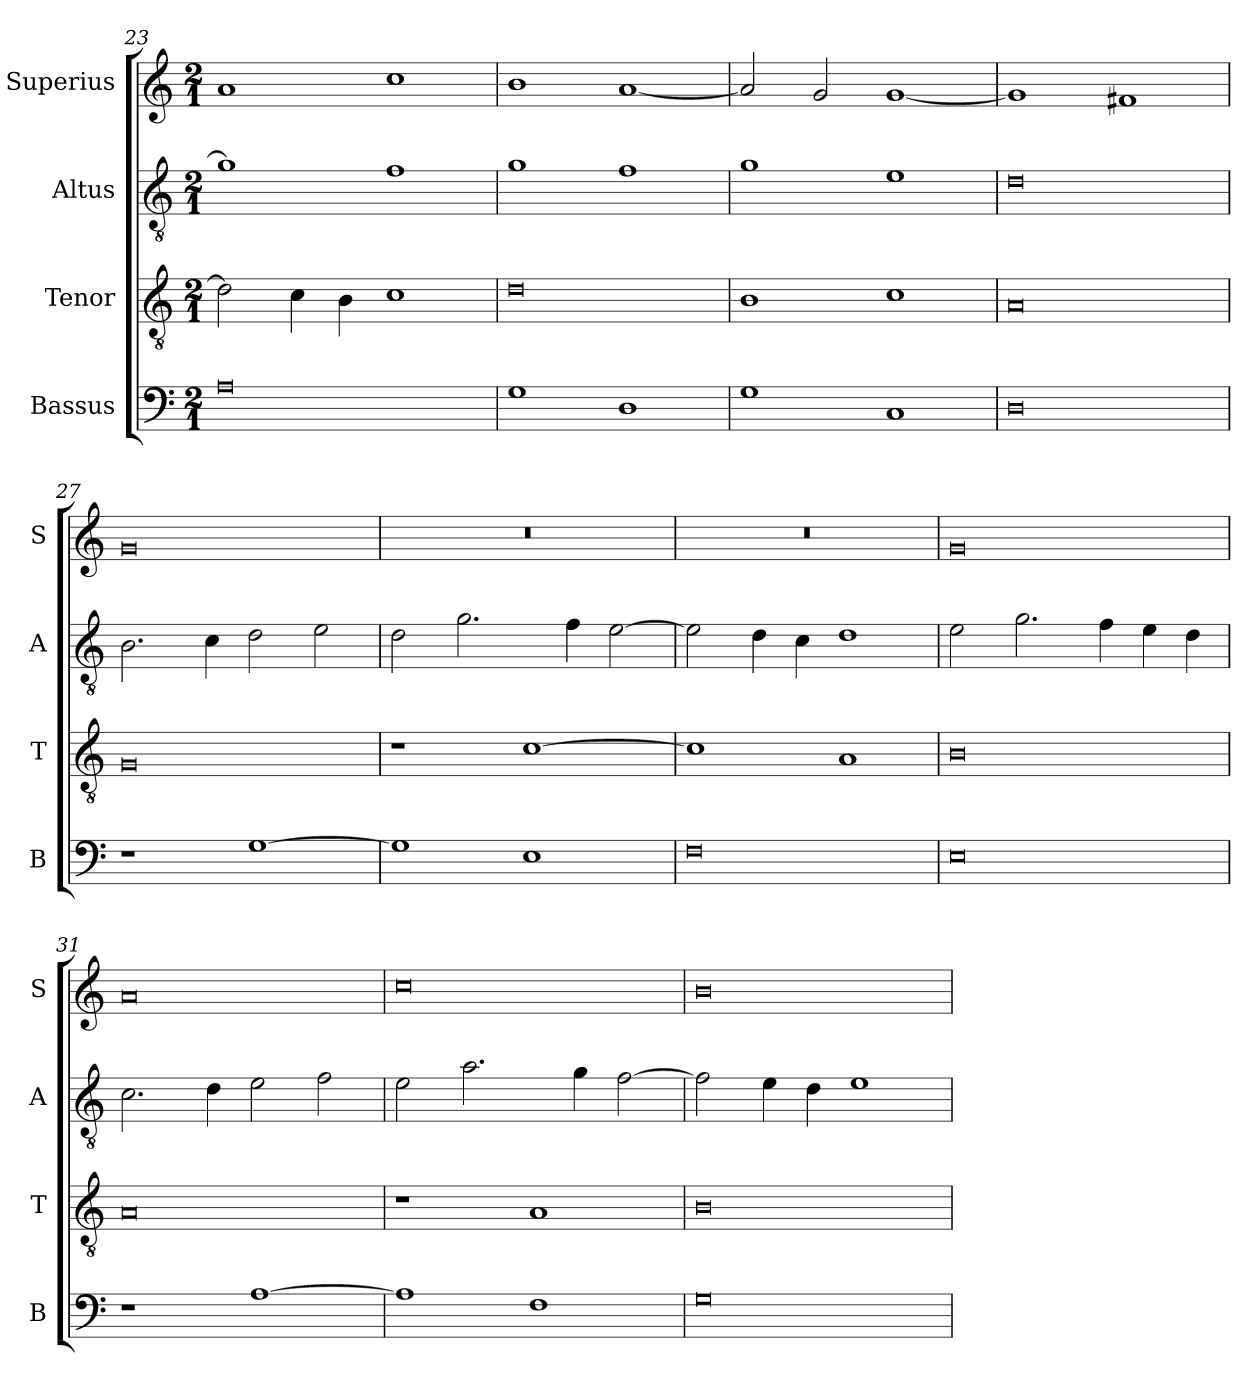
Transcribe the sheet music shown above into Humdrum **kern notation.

**kern	**kern	**kern	**kern
*part4	*part3	*part2	*part1
*staff4	*staff3	*staff2	*staff1
*I"Bassus	*I"Tenor	*I"Altus	*I"Superius
*I'B	*I'T	*I'A	*I'S
*clefF4	*clefGv2	*clefGv2	*clefG2
*k[]	*k[]	*k[]	*k[]
*M2/1	*M2/1	*M2/1	*M2/1
=23	=23	=23	=23
0A	2d\]	1g]	1a
.	4c\	.	.
.	4B\	.	.
.	1c	1f	1cc
=24	=24	=24	=24
1G	0d	1g	1b
1D	.	1f	[1a
=25	=25	=25	=25
1G	1B	1g	2a/]
.	.	.	2g/
1C	1c	1e	[1g
=26	=26	=26	=26
0D	0A	0d	1g]
.	.	.	1f#X
=27	=27	=27	=27
1r	0G	2.B\	0g
.	.	4c\	.
[1G	.	2d\	.
.	.	2e\	.
=28	=28	=28	=28
1G]	1r	2d\	0r
.	.	2.g\	.
1E	[1c	.	.
.	.	4f\	.
.	.	[2e\	.
=29	=29	=29	=29
0F	1c]	2e\]	0r
.	.	4d\	.
.	.	4c\	.
.	1A	1d	.
=30	=30	=30	=30
0E	0B	2e\	0g
.	.	2.g\	.
.	.	4f\	.
.	.	4e\	.
.	.	4d\	.
=31	=31	=31	=31
1r	0A	2.c\	0a
.	.	4d\	.
[1A	.	2e\	.
.	.	2f\	.
=32	=32	=32	=32
1A]	1r	2e\	0cc
.	.	2.a\	.
1F	1A	.	.
.	.	4g\	.
.	.	[2f\	.
=33	=33	=33	=33
0G	0B	2f\]	0b
.	.	4e\	.
.	.	4d\	.
.	.	1e	.
=	=	=	=
*-	*-	*-	*-
